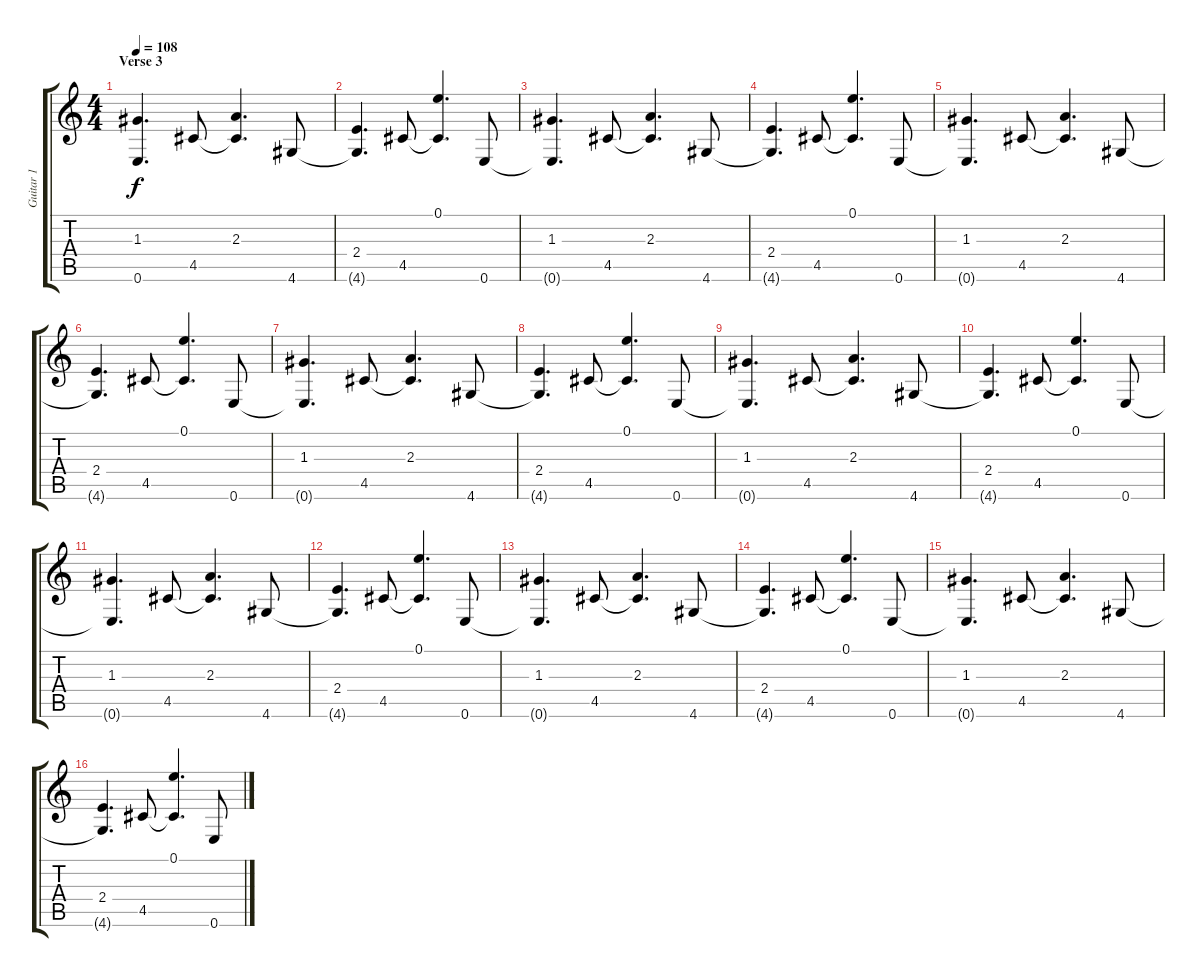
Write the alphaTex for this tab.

\track ("Guitar 1" "Guitar 1") {instrument acousticguitarsteel}
\staff {score tabs}
\tuning (E4 B3 G3 D3 A2 E2) {hide}
\ts (4 4)
\section ("" "Verse 3")
\tempo 108
\clef g2
\ks c
(1.3 0.6{t}).4{d dy f} 4.5.8 (2.3 4.5{t}).4{d} 4.6.8 |
(2.4 4.6{t}).4{d} 4.5.8 (0.1 4.5{t}).4{d} 0.6.8 |
(1.3 0.6{t}).4{d} 4.5.8 (2.3 4.5{t}).4{d} 4.6.8 |
(2.4 4.6{t}).4{d} 4.5.8 (0.1 4.5{t}).4{d} 0.6.8 |
(1.3 0.6{t}).4{d} 4.5.8 (2.3 4.5{t}).4{d} 4.6.8 |
(2.4 4.6{t}).4{d} 4.5.8 (0.1 4.5{t}).4{d} 0.6.8 |
(1.3 0.6{t}).4{d} 4.5.8 (2.3 4.5{t}).4{d} 4.6.8 |
(2.4 4.6{t}).4{d} 4.5.8 (0.1 4.5{t}).4{d} 0.6.8 |
(1.3 0.6{t}).4{d} 4.5.8 (2.3 4.5{t}).4{d} 4.6.8 |
(2.4 4.6{t}).4{d} 4.5.8 (0.1 4.5{t}).4{d} 0.6.8 |
(1.3 0.6{t}).4{d} 4.5.8 (2.3 4.5{t}).4{d} 4.6.8 |
(2.4 4.6{t}).4{d} 4.5.8 (0.1 4.5{t}).4{d} 0.6.8 |
(1.3 0.6{t}).4{d} 4.5.8 (2.3 4.5{t}).4{d} 4.6.8 |
(2.4 4.6{t}).4{d} 4.5.8 (0.1 4.5{t}).4{d} 0.6.8 |
(1.3 0.6{t}).4{d} 4.5.8 (2.3 4.5{t}).4{d} 4.6.8 |
(2.4 4.6{t}).4{d} 4.5.8 (0.1 4.5{t}).4{d} 0.6.8
